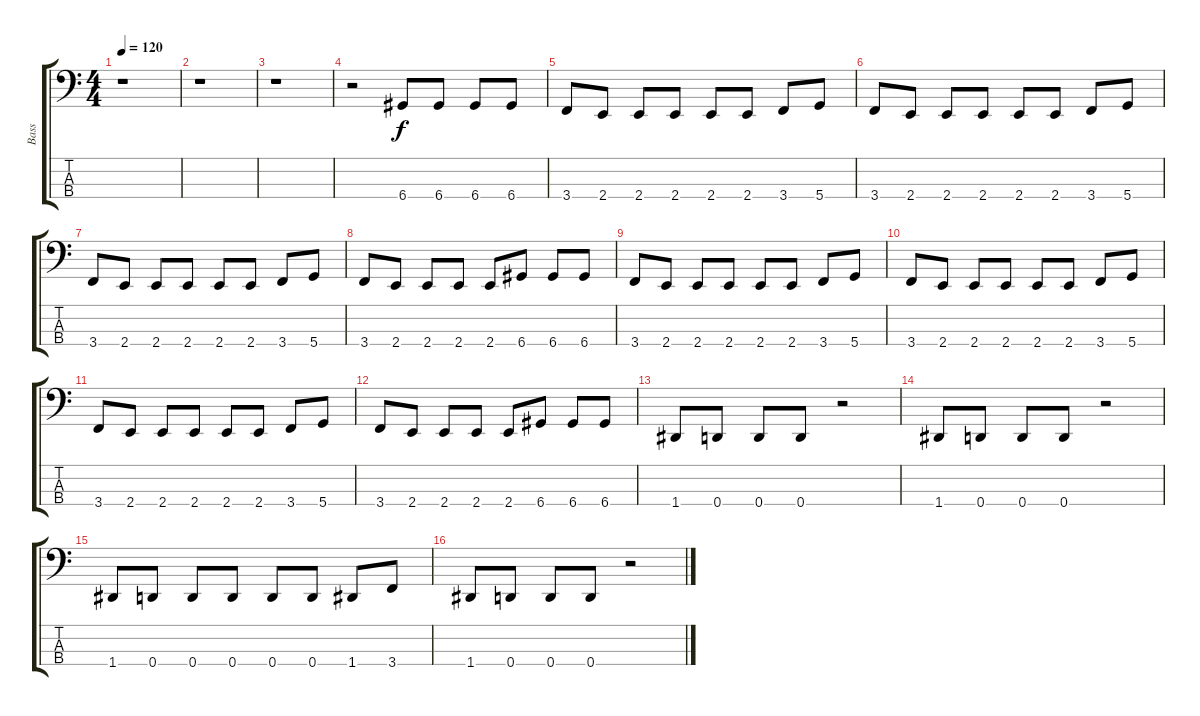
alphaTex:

\track ("Bass" "Bass") {instrument electricbassfinger}
\staff {score tabs}
\tuning (F2 C2 G1 D1) {hide}
\ts (4 4)
\tempo 120
\clef f4
\ks c
r.1{dy f instrument electricbassfinger} |
r.1 |
r.1 |
r.2 6.4.8 6.4.8 6.4.8 6.4.8 |
3.4.8 2.4.8 2.4.8 2.4.8 2.4.8 2.4.8 3.4.8 5.4.8 |
3.4.8 2.4.8 2.4.8 2.4.8 2.4.8 2.4.8 3.4.8 5.4.8 |
3.4.8 2.4.8 2.4.8 2.4.8 2.4.8 2.4.8 3.4.8 5.4.8 |
3.4.8 2.4.8 2.4.8 2.4.8 2.4.8 6.4.8 6.4.8 6.4.8 |
3.4.8 2.4.8 2.4.8 2.4.8 2.4.8 2.4.8 3.4.8 5.4.8 |
3.4.8 2.4.8 2.4.8 2.4.8 2.4.8 2.4.8 3.4.8 5.4.8 |
3.4.8 2.4.8 2.4.8 2.4.8 2.4.8 2.4.8 3.4.8 5.4.8 |
3.4.8 2.4.8 2.4.8 2.4.8 2.4.8 6.4.8 6.4.8 6.4.8 |
1.4.8 0.4.8 0.4.8 0.4.8 r.2 |
1.4.8 0.4.8 0.4.8 0.4.8 r.2 |
1.4.8 0.4.8 0.4.8 0.4.8 0.4.8 0.4.8 1.4.8 3.4.8 |
1.4.8 0.4.8 0.4.8 0.4.8 r.2
